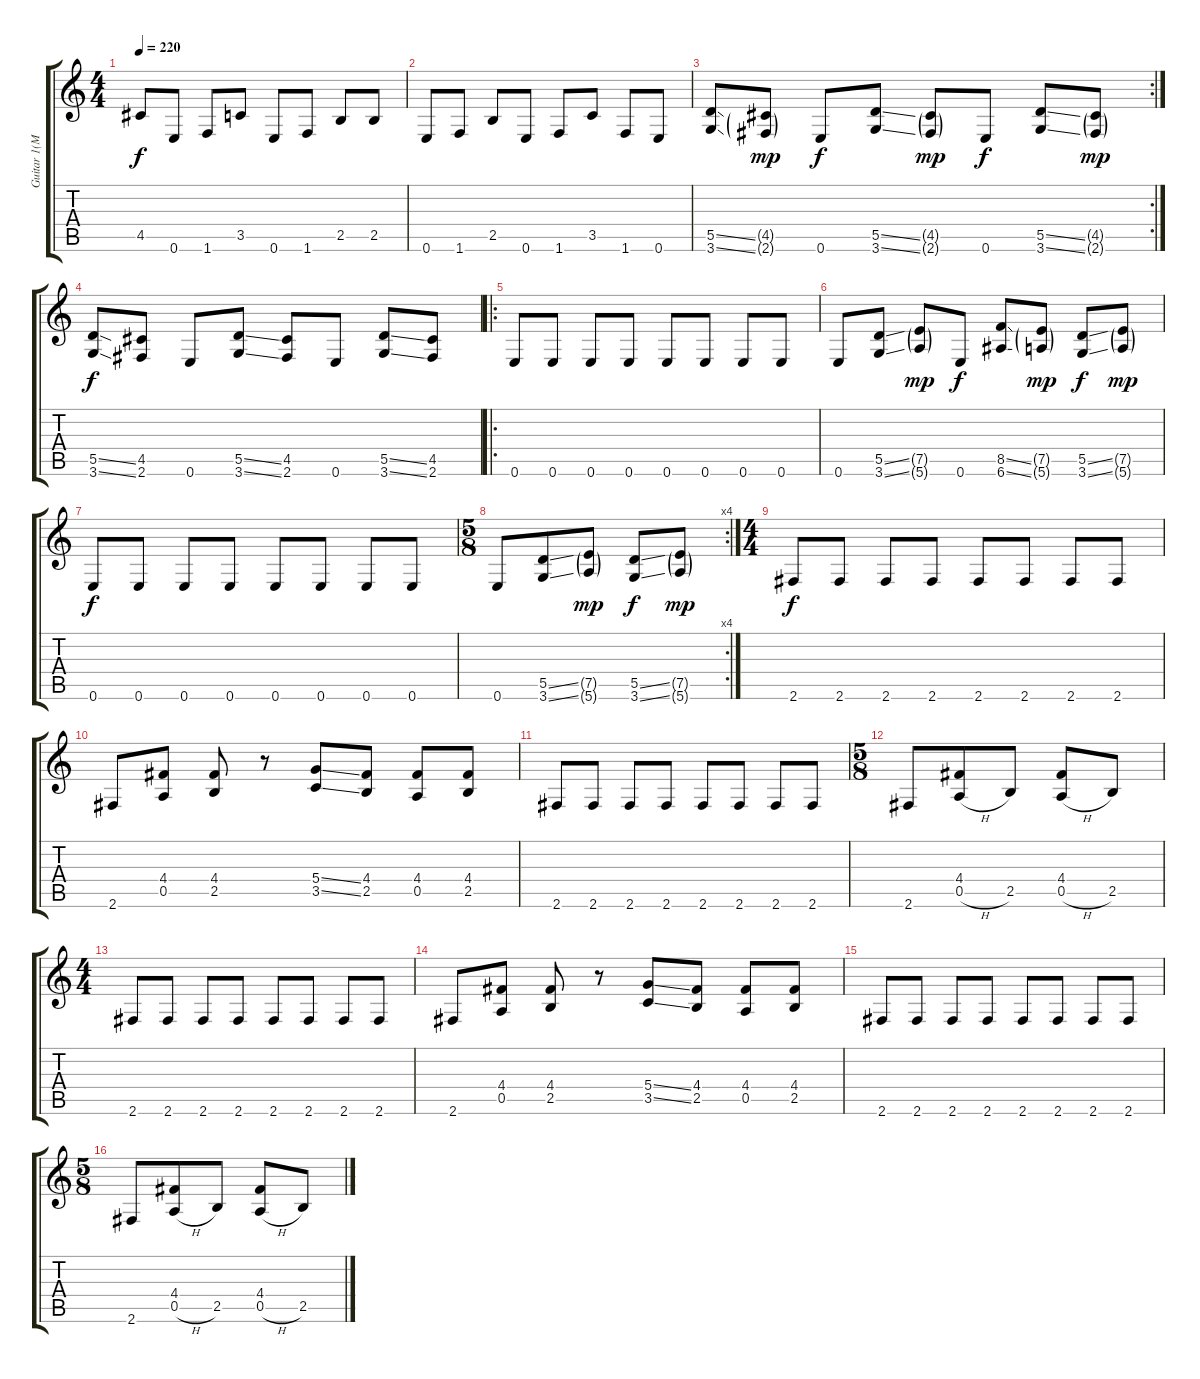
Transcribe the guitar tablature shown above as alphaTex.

\track ("Guitar 1(Main Rhythm)" "Guitar 1(M") {instrument distortionguitar}
\staff {score tabs}
\tuning (E4 B3 G3 D3 A2 E2) {hide}
\ts (4 4)
\tempo 220
\clef g2
\ks c
4.5.8{dy f} 0.6.8 1.6.8 3.5.8 0.6.8 1.6.8 2.5.8 2.5.8 |
0.6.8 1.6.8 2.5.8 0.6.8 1.6.8 3.5.8 1.6.8 0.6.8 |
\rc 2
(5.5{ss} 3.6{ss}).8 (4.5{g} 2.6{g}).8{dy mp} 0.6.8{dy f} (5.5{ss} 3.6{ss}).8 (4.5{g} 2.6{g}).8{dy mp} 0.6.8{dy f} (5.5{ss} 3.6{ss}).8 (4.5{g} 2.6{g}).8{dy mp} |
(5.5{ss} 3.6{ss}).8{dy f} (4.5 2.6).8 0.6.8 (5.5{ss} 3.6{ss}).8 (4.5 2.6).8 0.6.8 (5.5{ss} 3.6{ss}).8 (4.5 2.6).8 |
\ro
0.6.8 0.6.8 0.6.8 0.6.8 0.6.8 0.6.8 0.6.8 0.6.8 |
0.6.8 (5.5{ss} 3.6{ss}).8 (7.5{g} 5.6{g}).8{dy mp} 0.6.8{dy f} (8.5{ss} 6.6{ss}).8 (7.5{g} 5.6{g}).8{dy mp} (5.5{ss} 3.6{ss}).8{dy f} (7.5{g} 5.6{g}).8{dy mp} |
0.6.8{dy f} 0.6.8 0.6.8 0.6.8 0.6.8 0.6.8 0.6.8 0.6.8 |
\rc 4
\ts (5 8)
0.6.8 (5.5{ss} 3.6{ss}).8 (7.5{g} 5.6{g}).8{dy mp} (5.5{ss} 3.6{ss}).8{dy f} (7.5{g} 5.6{g}).8{dy mp} |
\ts (4 4)
2.6.8{dy f} 2.6.8 2.6.8 2.6.8 2.6.8 2.6.8 2.6.8 2.6.8 |
2.6.8 (4.4 0.5).8 (4.4 2.5).8 r.8 (5.4{ss} 3.5{ss}).8 (4.4 2.5).8 (4.4 0.5).8 (4.4 2.5).8 |
2.6.8 2.6.8 2.6.8 2.6.8 2.6.8 2.6.8 2.6.8 2.6.8 |
\ts (5 8)
2.6.8 (4.4 0.5{h}).8 2.5.8 (4.4 0.5{h}).8 2.5.8 |
\ts (4 4)
2.6.8 2.6.8 2.6.8 2.6.8 2.6.8 2.6.8 2.6.8 2.6.8 |
2.6.8 (4.4 0.5).8 (4.4 2.5).8 r.8 (5.4{ss} 3.5{ss}).8 (4.4 2.5).8 (4.4 0.5).8 (4.4 2.5).8 |
2.6.8 2.6.8 2.6.8 2.6.8 2.6.8 2.6.8 2.6.8 2.6.8 |
\ts (5 8)
2.6.8 (4.4 0.5{h}).8 2.5.8 (4.4 0.5{h}).8 2.5.8
